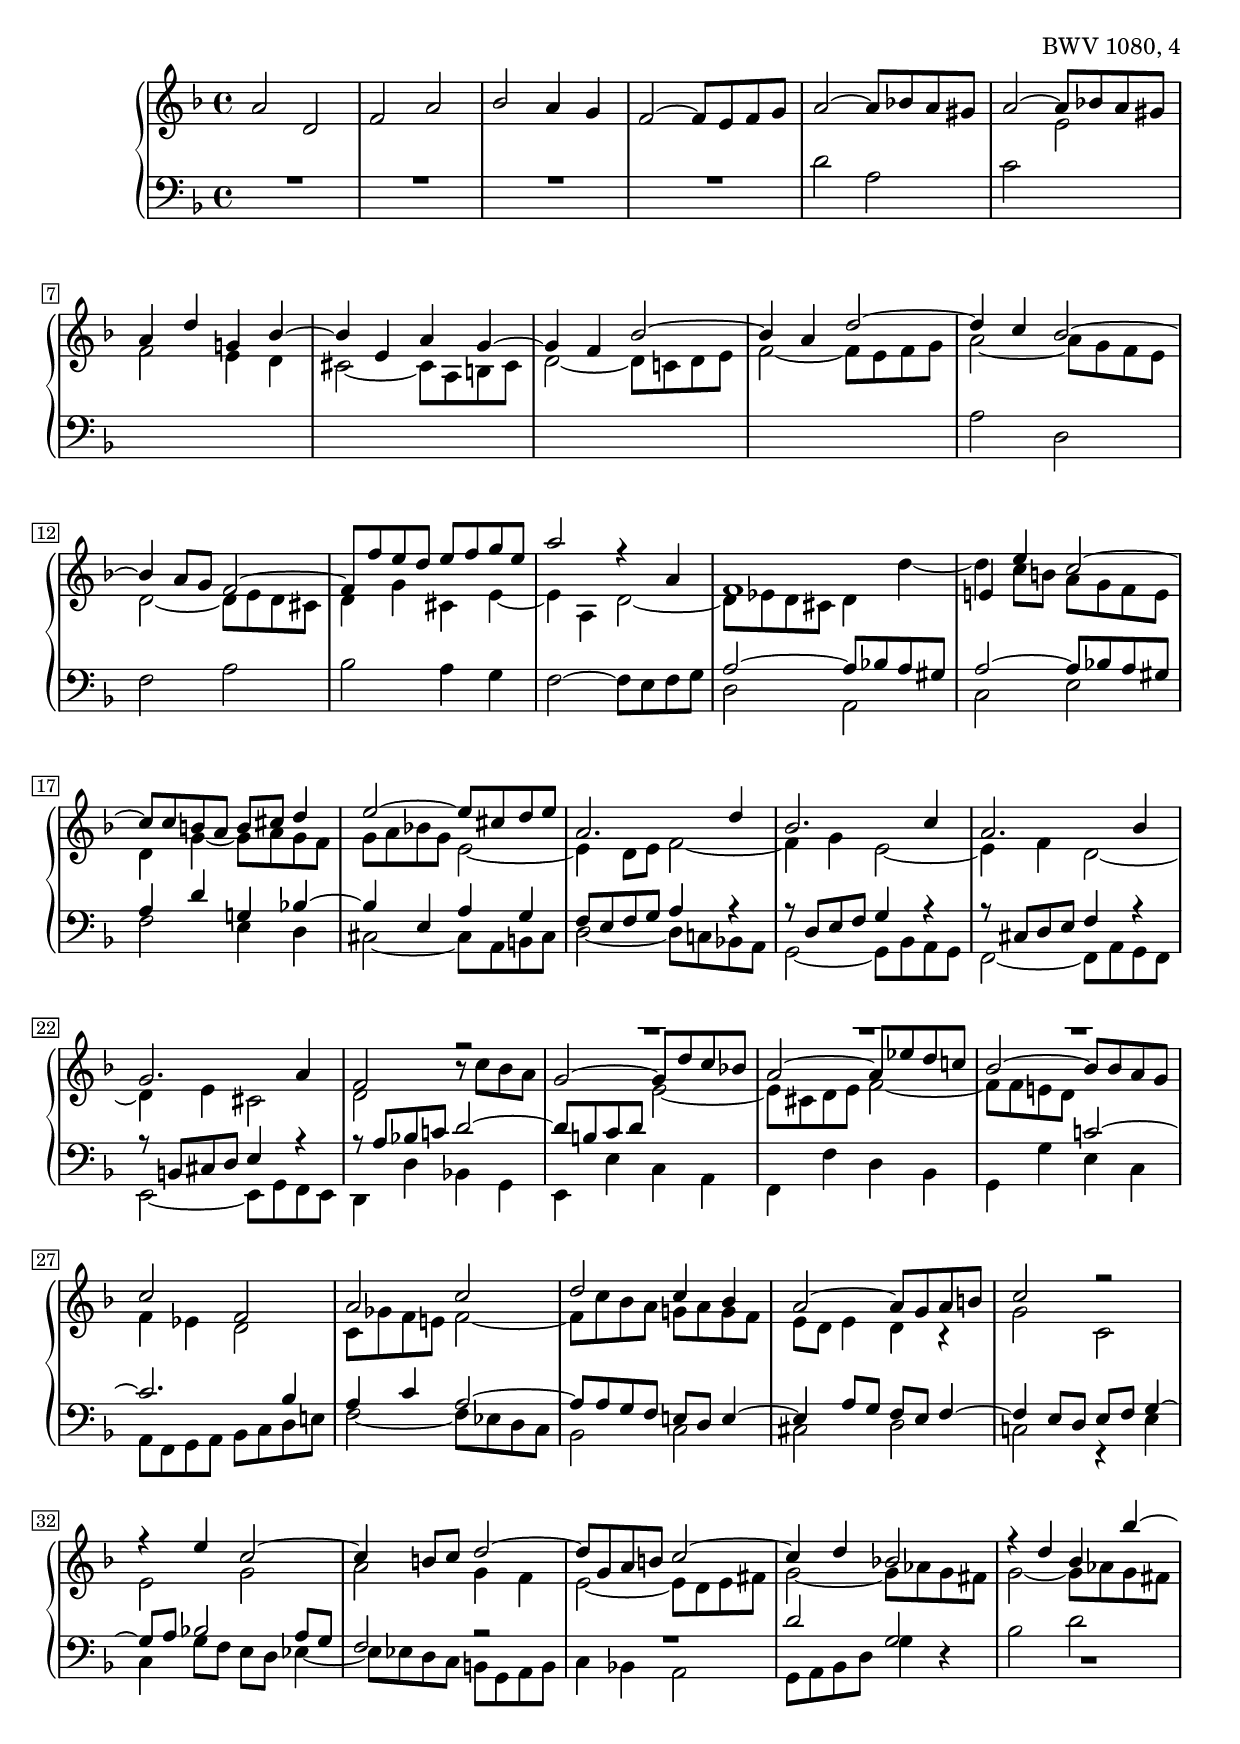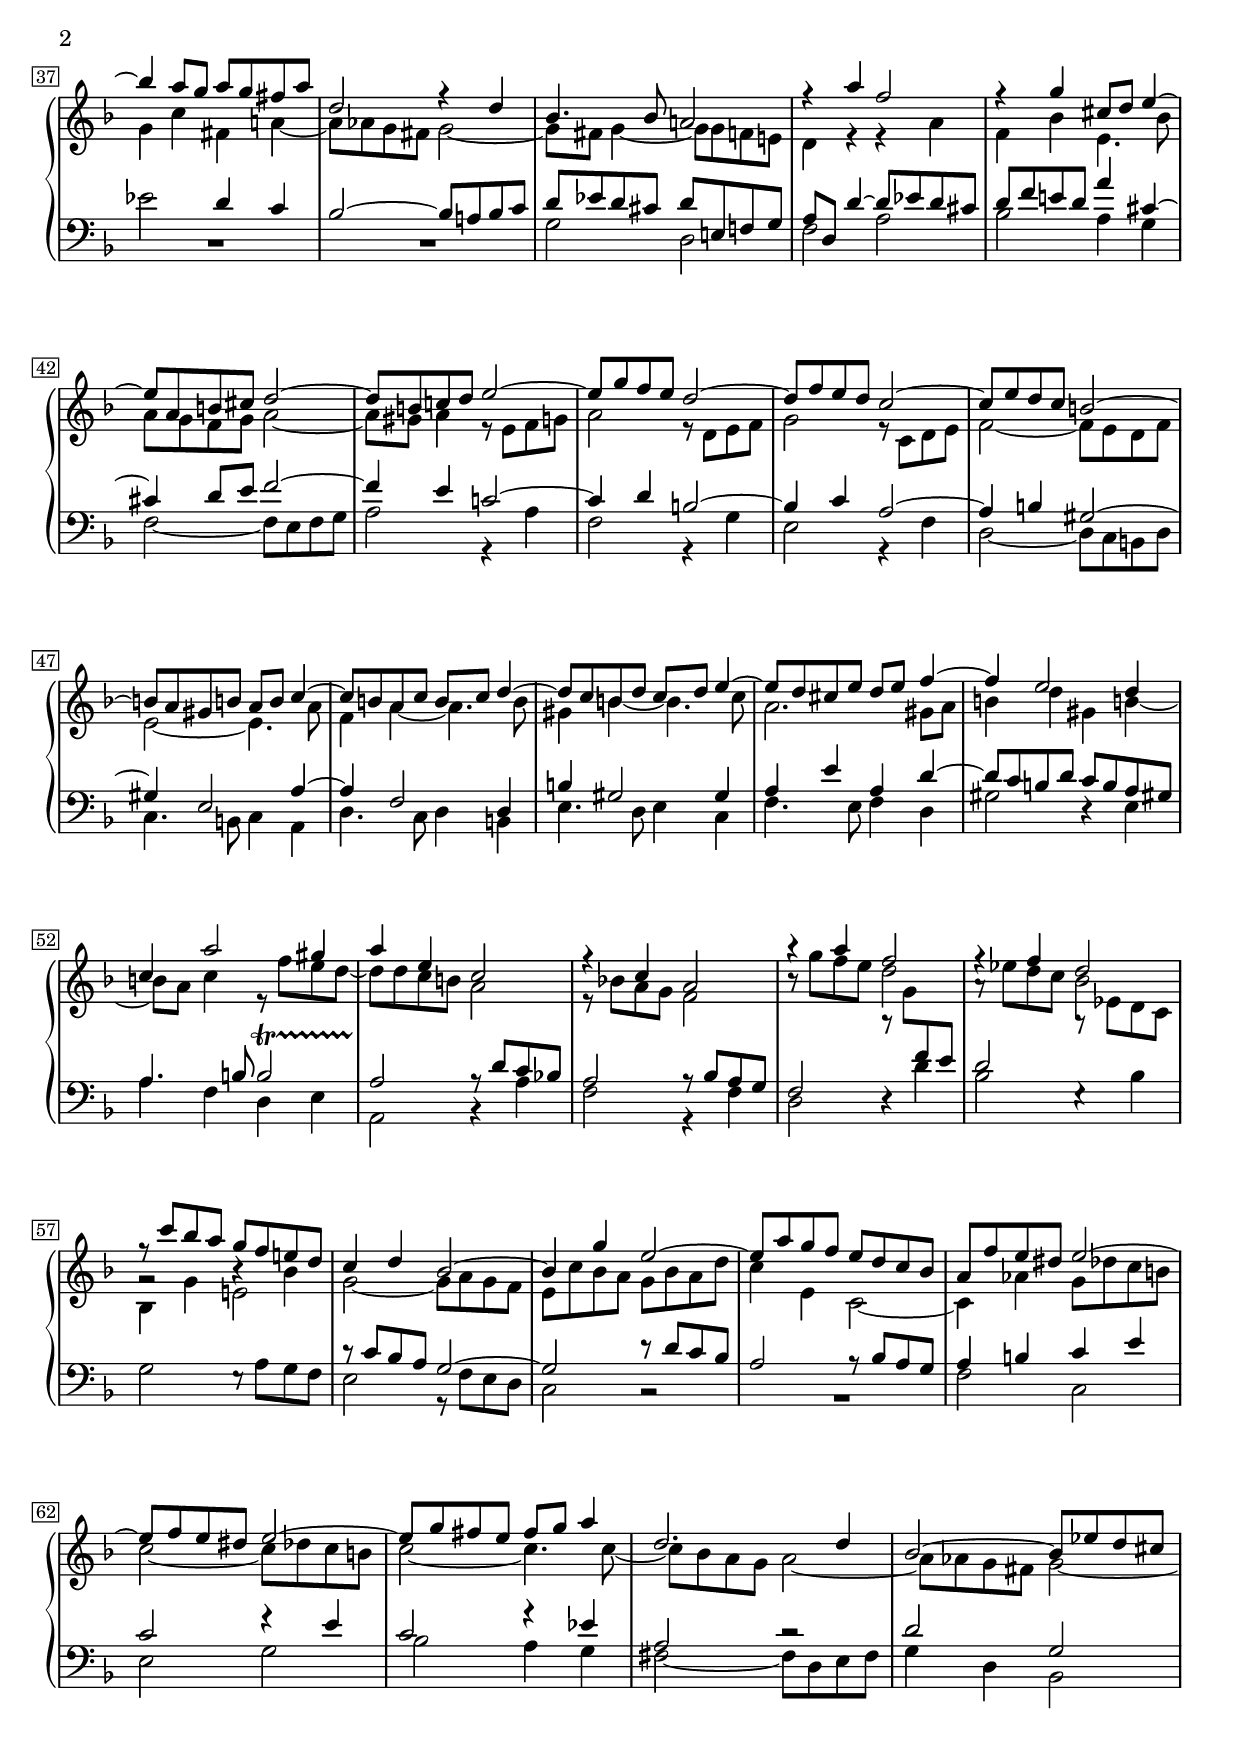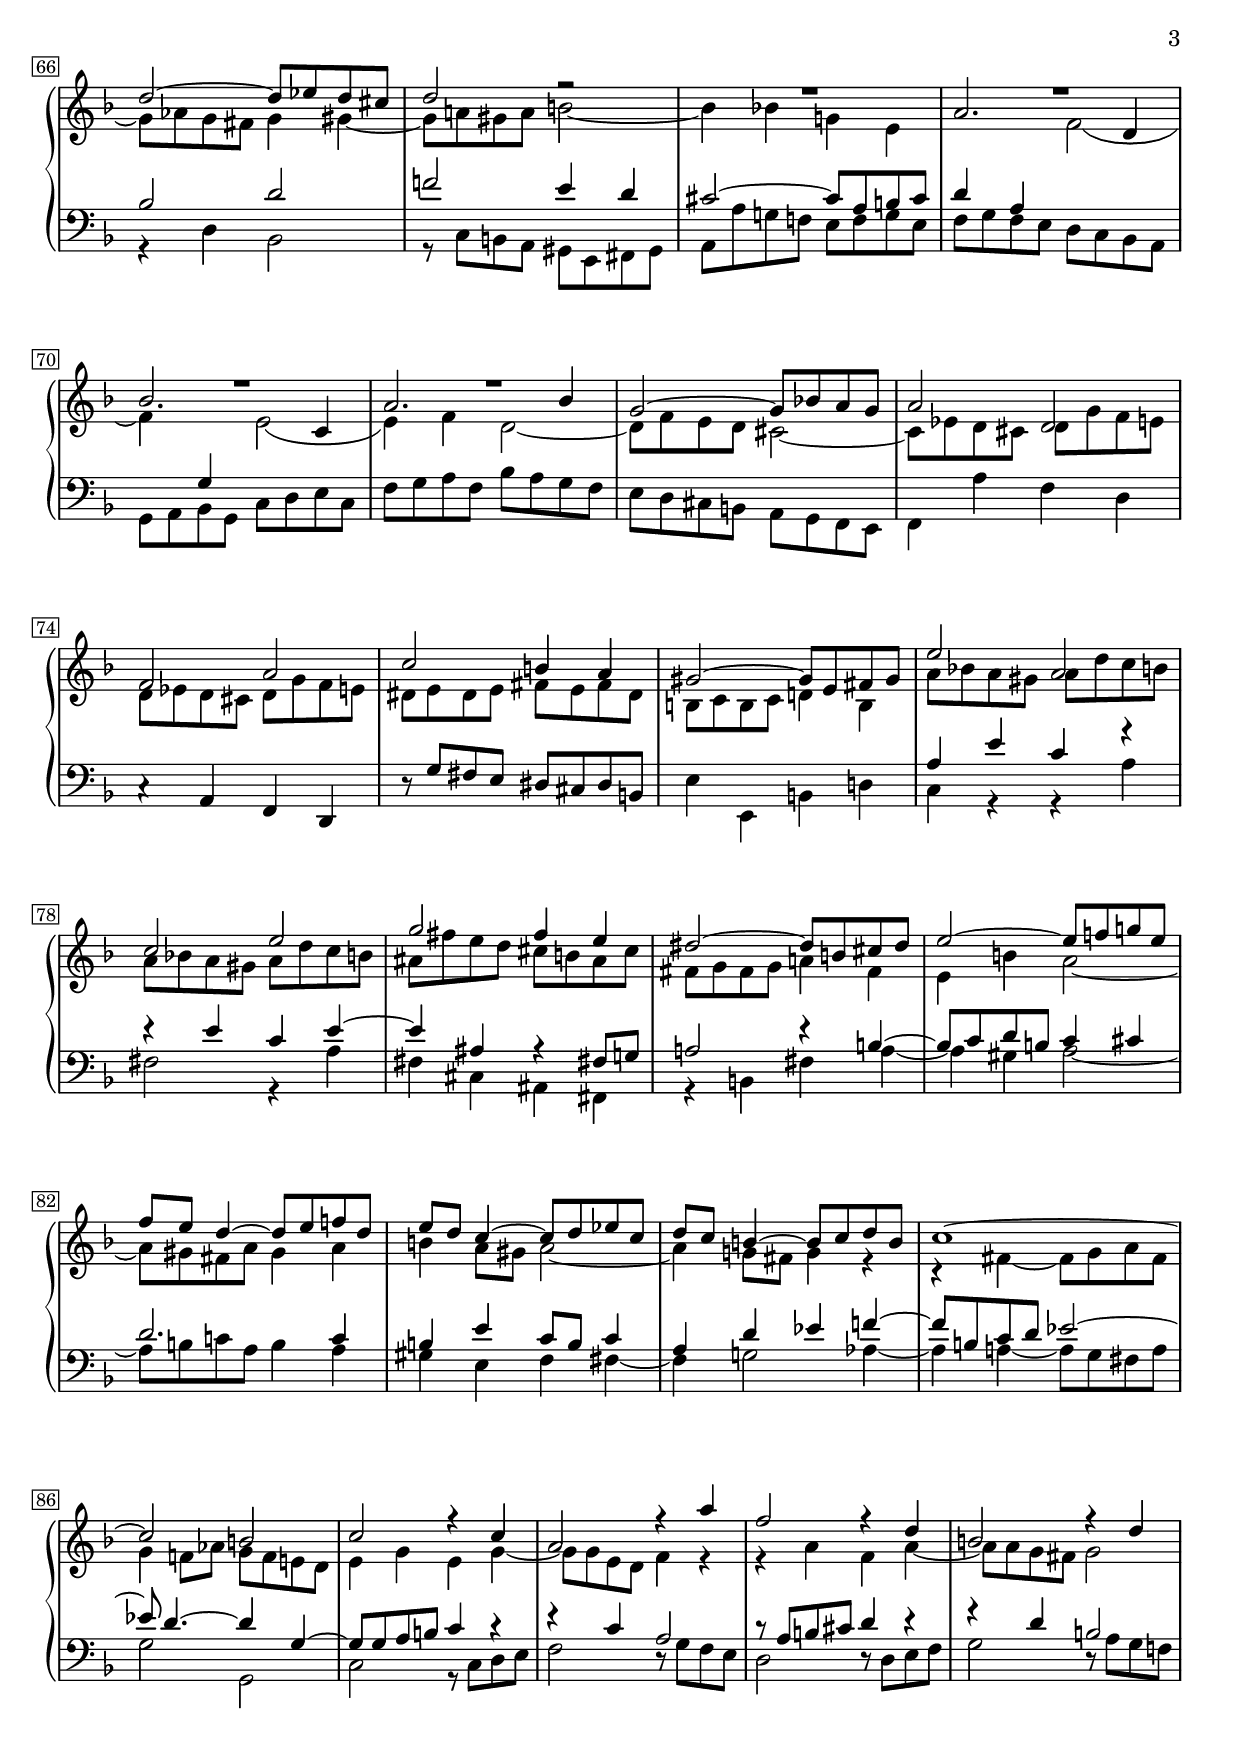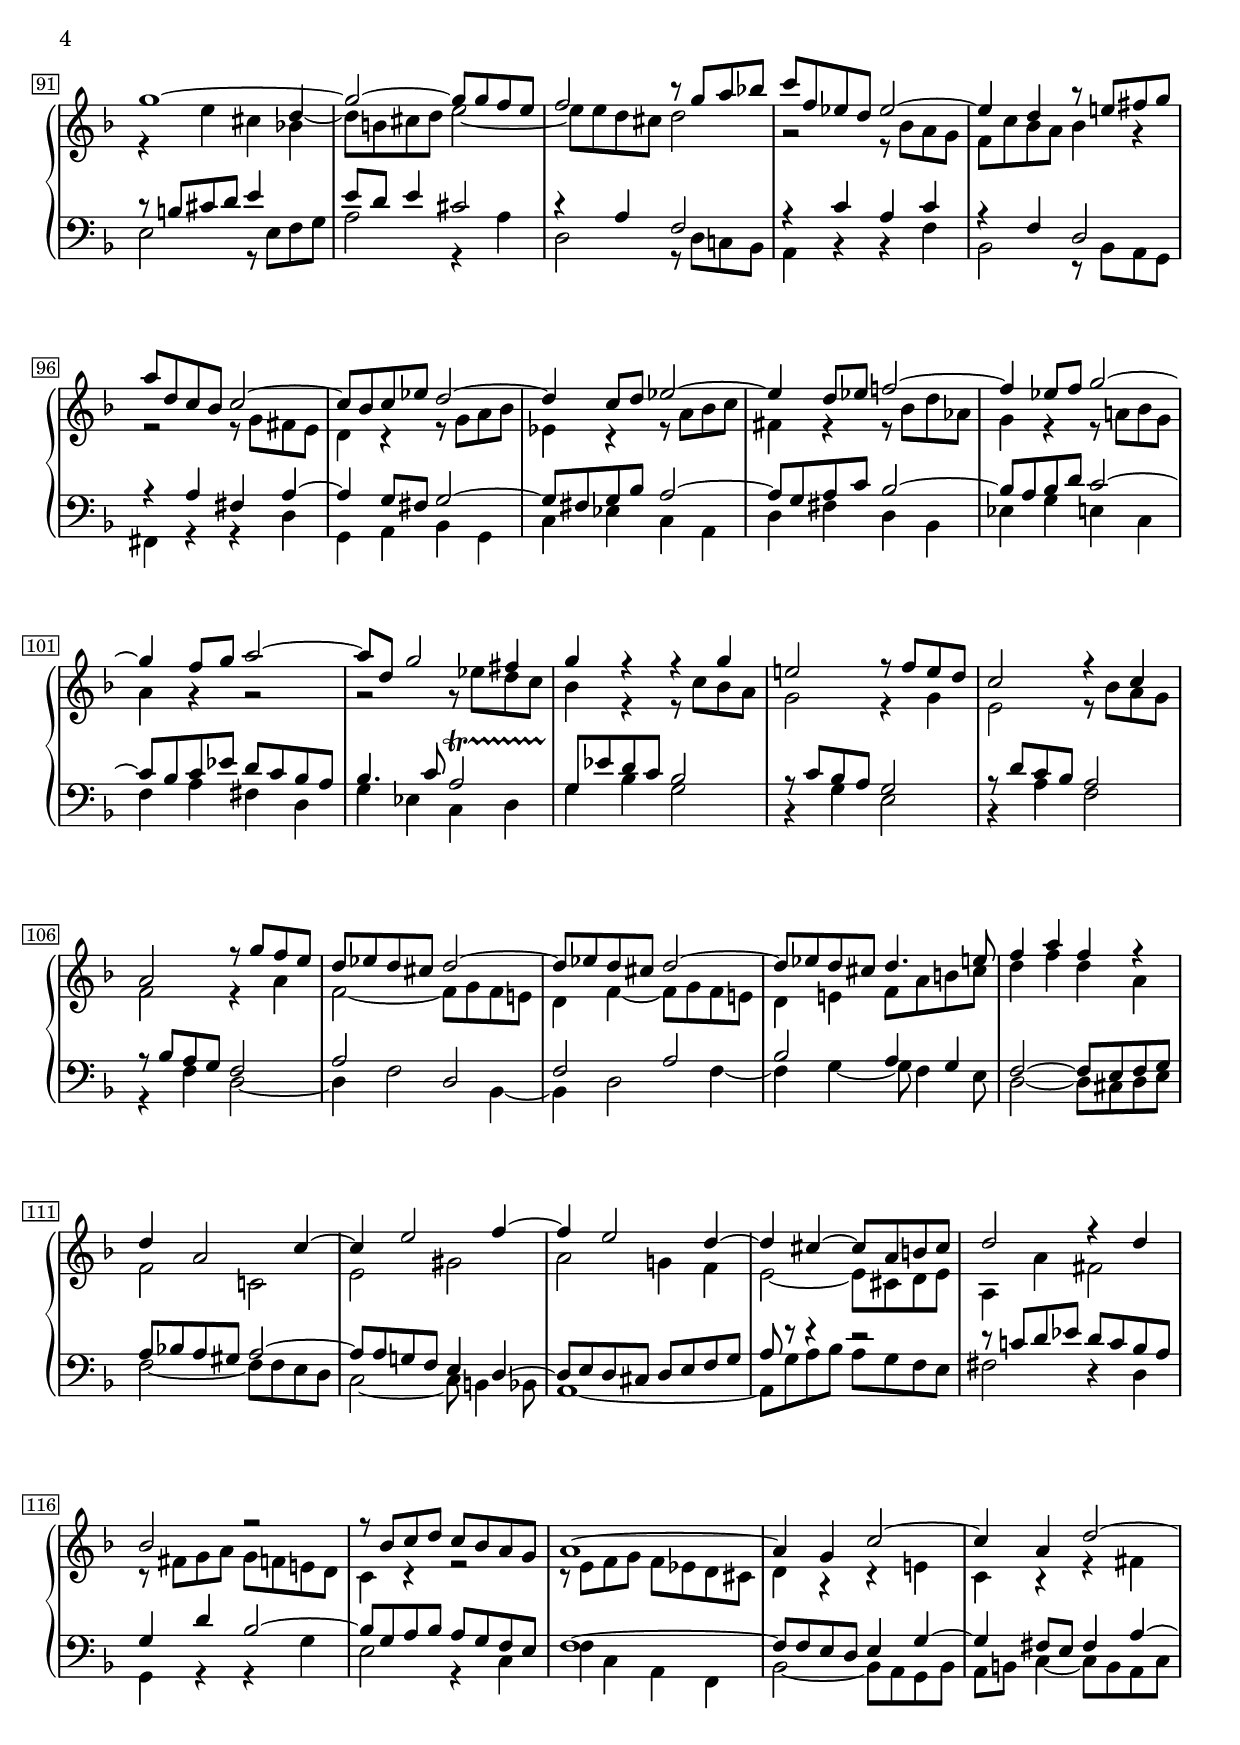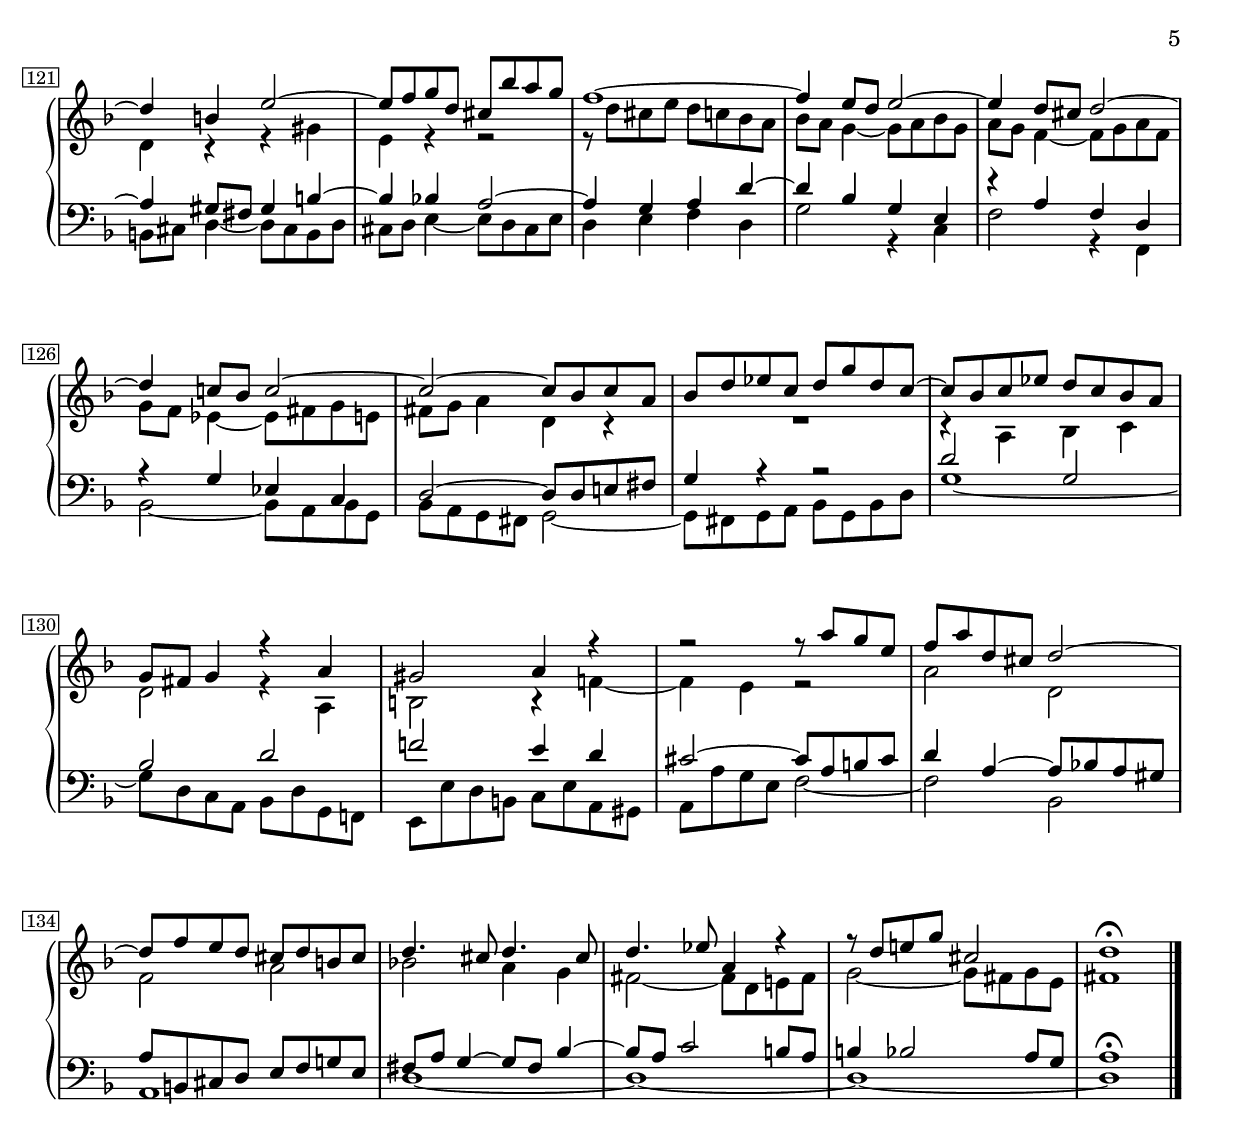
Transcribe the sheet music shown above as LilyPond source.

Global = {
  \key d \minor
  \time 4/4
  \include "../global.ly"
}

Soprano = \context Voice = "one" \relative c'' {
  \voiceOne
  %1
  | a2 d,
  | f a
  | bes a4 g
  | f2~ f8 e f g
  %5
  | a2~ a8 bes! a gis
  | a2~ a8 bes! a gis
  | a4 d g, bes~
  | bes e, a g~
  | g f bes2~
  %10
  | bes4 a d2~
  | d4 c bes2~
  | bes4 a8 g f2~
  | f8 f' e d e f g e
  | a2 r4 a,
  %15
  | f1
  | e4 e' c2~
  | c8 c b a b cis d4
  | e2~ e8 cis d e
  | a,2. d4
  %20
  | bes2. c4
  | a2. bes4
  | g2. a4
  | f2 r
  | \override MultiMeasureRest.staff-position = #6
    R1*3
  %27
  | c'2 f,
  | a c
  | d c4 bes
  %30
  | a2~ a8 g a b
  | c2 r
  | r4 e4 c2~
  | c4 b8 c d2~
  | d8 g, a b c2~
  %35
  | c4 d bes2
  | r4 d bes bes'~
  | bes a8 g a g fis a
  | d,2 r4 d
  | bes4. bes8 a2
  %40
  | r4 a' f2
  | r4 g cis,8 d e4~
  | e8 a, b cis d2~
  | d8 b c! d e2~
  | e8 g f e d2~
  %45
  | d8 f e d c2~
  | c8 e d c b2~
  | b8 a gis b a b c4~
  | c8 b a c b c d4~
  | d8 c b d c d e4~
  %50
  | e8 d cis e d e f4~
  | f e2 d4
  | c a'2 gis4
  | a e c2
  | r4 c a2
  %55
  | a'4\rest a f2
  | r4 f d2
  | r8 c' bes a g f e d
  | c4 d bes2~
  | bes4 g' e2~
  %60
  | e8 a g f e d c bes
  | a f' e dis e2~
  | e8 f e dis e2~
  | e8 g fis e fis g a4
  | d,2. d4
  %65
  | bes2~ bes8 ees d cis
  | d2~ d8 ees d cis
  | d2 r
  | \override MultiMeasureRest.staff-position = #2
    R1*4
  | s1*5
  %77
  | e2 a,
  | c e
  | g fis4 e
  %80
  | dis2~ dis8 b cis dis
  | e2~ e8 f! g e
  | f e d4~ d8 e f d
  | e d c4~ c8 d ees c
  | d c b4~ b8 c d b
  %85
  | c1~
  | c2 b
  | c r4 c
  | a2 r4 a'
  | f2 r4 d
  %90
  | b2 r4 d
  | g1~
  | g2~ g8 g f e
  | f2 r8 g a bes!
  | c f, ees d ees2~
  %95
  | ees4 d r8 e fis g
  | a d, c bes c2~
  | c8 bes c ees d2~
  | d4 c8 d ees2~
  | ees4 d8 ees f2~
  %100
  | f4 ees8 f g2~
  | g4 f8 g a2~
  | a8 d, g2 fis4
  | g r r g
  | e!2 r8 f e d
  %105
  | c2 r4 c
  | a2 r8 g' f e
  | d ees d cis d2~
  | d8 ees d cis d2~
  | d8 ees d cis d4. e8
  %110
  | f4 a f f\rest
  | d a2 c4~
  | c e2 f4~
  | f e2 d4~
  | d cis~ cis8 a b cis
  %115
  | d2 r4 d
  | bes2 r
  | r8 bes c d c bes a g
  | a1~
  | a4 g c2~
  %120
  | c4 a d2~
  | d4 b e2~
  | e8 f g d cis bes' a g
  | f1~
  | f4 e8 d e2~
  %125
  | e4 d8 cis d2~
  | d4 c!8 bes c2~
  | c~ c8 bes c a
  | bes d ees c d g d c~
  | c bes c ees d c bes a
  %130
  | g fis g4 r a
  | gis2 a4 r
  | r2 r8 a' g e
  | f a d, cis d2~
  | d8 f e d cis d b cis
  %135
  | d4. cis8 d4. cis8
  | d4. ees8 a,4 r
  | r8 d e! g cis,2
  | d1\fermata
  | \bar "|."
}

Alto = \context Voice = "two" \relative c' {
  \voiceTwo
  | s1*4
  %5
  | \change Staff = "lower"
    \stemDown
    d2 a
  | c
    \change Staff = "upper"
    e
  | f e4 d
  | cis2~ cis8 a b cis
  | d2~ d8 c! d e
  %10
  | f2~ f8 e f g
  | a2~ a8 g f e
  | d2~ d8 e d cis
  | d4 g cis, e~
  | e a, d2~
  %15
  | d8 ees d cis d4 d'~
  | d c8 b a g f e
  | d4 g~ g8 a g f
  | g a bes g e2~
  | e4 d8 e f2~
  %20
  | f4 g e2~
  | e4 f d2~
  | d4 e cis2
  | d b'8\rest c bes a
  | \stemUp
    g2^~ g8 d' c bes
  %25
  | a2^~ a8 ees' d c
  | bes2^~ bes8 bes a g
  | \stemDown
    f4 ees d2
  | c8 ges' f e f2~
  | f8 c' bes a g a g f
  %30
  | e d e4 d r
  | g2 c,
  | e g
  | a g4 f
  | e2~ e8 d e fis
  %35
  | g2~ g8 aes g fis
  | g2~ g8 aes g fis
  | g4 c fis, a~
  | a8 aes g fis g2~
  | g8 fis g4~ g8 g f e
  %40
  | d4 r r a'
  | f bes e,4. bes'8
  | a g f g a2~
  | a8 gis a4 r8 e f g
  | a2 r8 d, e f
  %45
  | g2 r8 c, d e
  | f2~ f8 e d f
  | e2~ e4. a8
  | f4 a~ a4. b8
  | gis4 b~ b4. c8
  %50
  | a2. gis8 a
  | b4 d gis, b!~
  | b8 a c4 r8 f e d~
  | d d c b a2
  | r8 bes! a g f2
  %55
  | b8\rest g' f e d2
  | a8\rest ees' d c bes2
  | g2\rest b4\rest bes
  | g2~ g8 a g f
  | e c' bes a g bes a d
  %60
  | c4 e, c2~
  | c4 aes' g8 des' c b
  | c2~ c8 des c b
  | c2~ c4. c8~
  | c bes a g a2~
  %65
  | a8 aes g fis g2~
  | g8 aes g fis g4 gis~
  | gis8 a gis a b2~
  | b4 bes g e
  | \stemUp
    a2. d,4
  %70
  | bes'2. c,4
  | a'2. bes4
  | g2^~ g8 bes a g
  | a2 d,
  | f a
  %75
  | c b4 a
  | gis2^~ gis8 e fis gis
  | \stemDown a bes! a gis a d c b
  | a bes! a gis a d c b
  | ais fis' e d cis b ais cis
  %80
  | fis, g fis g a4 fis
  | e b' a2~
  | a8 gis fis a gis4 a
  | b a8 gis a2~
  | a4 g8 fis g4 r
  %85
  | r fis~ fis8 g a fis
  | g4 f!8 aes g f e d
  | e4 g e g~
  | g8 g e d f4 r
  | r a f a~
  %90
  | a8 a g fis g2
  | r4 e' cis \stemUp d~ \stemDown
  | d8 b cis d e2~
  | e8 e d cis d2
  | g,\rest r8 bes a g
  %95
  | f c' bes a bes4 g\rest
  | r2 r8 g fis e
  | d4 r r8 g a bes
  | ees,4 r r8 a bes c
  | fis,4 r r8 bes d aes
  %100
  | g4 r r8 a! bes g
  | a4 g\rest g2\rest
  | g\rest g8\rest ees' d c
  | bes4 r r8 c bes a
  | g2 r4 g
  %105
  | e2 r8 bes' a g
  | f2 r4 a
  | f2~ f8 g f e
  | d4 f~ f8 g f e
  | d4 e f8 a b cis
  %110
  | d4 f d a
  | f2 c!
  | e gis
  | a g!4 f
  | e2~ e8 cis d e
  %115
  | a,4 a' fis2
  | r8 fis g a g f e d
  | c4 r r2
  | r8 e f g f ees d cis
  | d4 r r e
  %120
  | c r r fis
  | d r r gis
  | e r r2
  | r8 d' cis e d c bes a
  | bes a g4~ g8 a bes g
  %125
  | a g f4~ f8 g a f
  | g f ees4~ ees8 fis g e
  | fis g a4 d, r
  | R1
  | r4 a bes c
  %130
  | d2 r4 a
  | b2 r4 f'~
  | f e r2
  | a2 d,
  | f a
  %135
  | bes a4 g
  | fis2~ fis8 d e fis
  | g2~ g8 fis g e
  | fis1
}

Tenor = \context Voice = "three" \relative c' {
  \voiceThree
  \mergeDifferentlyDottedOn
  | R1*4
  | s1*6
  | \stemDown
    a2 d,
  | f a
  | bes a4 g
  | f2~ f8 e f g
  %15
  | \stemUp
    a2~ a8 bes! a gis
  | a2~ a8 bes! a gis
  | a4 d g, bes~
  | bes e, a g
  | f8 e f g a4 r
  %20
  | r8 d, e f g4 r
  | r8 cis, d e f4 r
  | r8 b, cis d e4 r
  | r8 a bes! c d2~
  | d8 b c d
    \change Staff = "upper"
    \stemDown
    e2_~
  %25
  | e8 cis d e f2_~
  | f8 f e! d
    \change Staff = "lower"
    \stemUp
    c2^~
  | c2. bes4
  | a c a2~
  | a8 a g f e d e4~
  %30
  | e a8 g f e f4~
  | f e8 d e f g4~
  | g8 a bes!2 a8 g
  | f2 r
  | R1
  %35
  | d'2 g,
  | \stemDown bes d
  | ees2 \stemUp d4 c
  | bes2~ bes8 a bes c
  | d ees d cis d e,! f g
  %40
  | a d, d'4~ d8 ees d cis
  | d f e! d a'4 cis,~
  | cis d8 e f2~
  | f4 e c2~
  | c4 d b2~
  %45
  | b4 c a2~
  | a4 b gis2~
  | gis4 e2 a4~
  | a f2 d4
  | b' gis2 gis4
  %50
  | a e' a, d~
  | d8 c b d c b a gis!
  | a4. b8 b2\startTrillSpan
  | a\stopTrillSpan r8 d c bes!
  | a2 r8 bes a g
  %55
  | f2
    \change Staff = "upper"
    \stemDown
    a8\rest g'
    \change Staff = "lower"
    \stemUp
    f e
  | d2
    \change Staff = "upper"
    \stemDown
    a8\rest ees' d c
  | bes4 g' e2
  | \change Staff = "lower"
    \stemUp
    r8 c bes a g2~
  | g d'8\rest d c bes
  %60
  | a2 r8 bes a g
  | a4 b c e
  | c2 r4 e
  | c2 r4 ees
  | a,2 r
  %65
  | d g,
  | bes d
  | f e4 d
  | cis2~ cis8 a b cis
  | d4 a
    \change Staff = "upper"
    \stemDown
    \shape #'((0 . 0) (0 . -1) (0 . -1) (0 . 0)) Tie
    f'2_~
  %70
  | f4
    \change Staff = "lower"
    \stemUp
    g,
    \change Staff = "upper"
    \stemDown
    \shape #'((0 . 0) (0 . -1) (0 . -1) (0 . 0)) Tie
    e'2_~
  | e4 f d2_~
  | d8 f e d cis2_~
  | cis8 ees d cis d g f e
  | d ees d cis d g f e
  %75
  | dis e dis e fis e fis dis
  | b c b c d4 b
  | \change Staff = "lower"
    \stemUp
    a e' c r
  | r e c e~
  | e ais, r fis!8 g!
  %80
  | a!2 r4 b~
  | b8 c d b c4 cis
  | d2. c4
  | b e c8 b c4
  | a d ees f~
  %85
  | f8 b, c d ees2~
  | ees8 d4.~ d4 g,~
  | g8 g a b c4 r
  | r c a2
  | r8 a b cis d4 r
  %90
  | r d b2
  | r8 b cis d e4
    \change Staff = "upper"
    \stemDown
    bes'!
  | \change Staff = "lower"
    \stemUp
    e,8 d e4 cis2
  | r4 a f2
  | r4 c' a c
  %95
  | r f, d2
  | r4 a' fis a~
  | a g8 fis g2~
  | g8 fis g bes a2~
  | a8 g a c bes2~
  %100
  | bes8 a bes d c2~
  | c8 bes c ees d c bes a
  | bes4. c8 a2\startTrillSpan
  | g8\stopTrillSpan ees' d c bes2
  | r8 c bes a g2
  %105
  | r8 d' c bes a2
  | r8 bes a g f2
  | a d,
  | f a
  | bes a4 g
  %110
  | f2~ f8 e f g
  | a bes! a gis a2~
  | a8 a g f e4 d~
  | d8 e d cis d e f g
  | a e'\rest e4\rest r2
  %115
  | r8 c d ees d c bes a
  | g4 d' bes2~
  | bes8 g a bes a g f e
  | f1~
  | f8 f e d e4 g~
  %120
  | g fis8 e fis4 a~
  | a gis8 fis gis4 b~
  | b bes a2~
  | a4 g a d~
  | d bes g e
  %125
  | r a f d
  | r g ees c
  | d2~ d8 d e fis
  | g4 r r2
  | d'2 g,
  %130
  | bes d
  | f e4 d
  | cis2~ cis8 a b cis
  | d4 a~ a8 bes! a gis
  | a b, cis d e f g e
  %135
  | fis a g4~ g8 fis bes4~
  | bes8 a c2 b8 a
  | b4 bes2 a8 g
  | a1\fermata
}

Bass = \context Voice = "four" \relative c {
  \voiceFour
  \mergeDifferentlyDottedOn
  | s1*14
  %15
  | d2 a
  | c e
  | f e4 d
  | cis2~ cis8 a b cis
  | d2~ d8 c bes a
  %20
  | g2~ g8 bes a g
  | f2~ f8 a g f
  | e2~ e8 g f e
  | d4 d' bes g
  | e e' c a
  %25
  | f f' d bes
  | g g' e c
  | a8 f g a bes c d e
  | f2~ f8 ees d c
  | bes2 c
  %30
  | cis d
  | c! r4 e
  | c g'8 f e d ees4~
  | ees8 ees d c b g a b
  | c4 bes! a2
  %35
  | g8 a bes d g4 d\rest
  | \override MultiMeasureRest.staff-position = #-2
    R1*3
  | g2 d
  %40
  | f a
  | bes a4 g
  | f2~ f8 e f g
  | a2 r4 a
  | f2 r4 g
  %45
  | e2 r4 f
  | d2~ d8 c b d
  | c4. b8 c4 a
  | d4. c8 d4 b
  | e4. d8 e4 c
  %50
  | f4. e8 f4 d
  | gis2 d4\rest e
  | a f d e
  | a,2 b4\rest a'
  | f2 r4 f
  %55
  | d2 d4\rest d'
  | bes2 e,4\rest bes'
  | g2 e8\rest a g f
  | e2 r8 f e d
  | c2 b\rest
  %60
  | \override MultiMeasureRest.staff-position = #-4
    R1
  | f'2 c
  | e g
  | bes a4 g
  | fis2~ fis8 d e fis
  %65
  | g4 d bes2
  | r4 d bes2
  | r8 c b a gis e fis gis
  | a a' g! f! e f g e
  | f g f e d c bes a
  %70
  | g a bes g c d e c
  | f g a f bes a g f
  | e d cis b a g f e
  | f4 a' f d
  | c\rest \stemUp a f d
  %75
  | d'8\rest g fis e dis cis dis b
  | \stemDown e4 e, b' d
  | c r r a'
  | fis2 r4 a
  | fis cis ais fis
  %80
  | r b fis' a~
  | a gis a2~
  | a8 b c a b4 a
  | gis e f fis~
  | fis g2 aes4~
  %85
  | aes a~ a8 g fis a
  | g2 g,
  | c r8 c d e
  | f2 d8\rest g f e
  | d2 d8\rest d e f
  %90
  | g2 d8\rest a' g f
  | e2 r8 e f g
  | a2 r4 a
  | d,2 r8 d c bes
  | a4 b\rest b\rest f'
  %95
  | bes,2 r8 bes a g
  | fis4 r r d'
  | g, a bes g
  | c ees c a
  | d fis d bes
  %100
  | ees g e c
  | f a fis d
  | g ees c d
  | g bes g2
  | b,4\rest g' e2
  %105
  | b4\rest a' f2
  | r4 f d2~
  | d4 f2 bes,4~
  | bes d2 f4~
  | f g~ g8 f4 e8
  %110
  | d2~ d8 cis d e
  | f2~ f8 f e d
  | c2~ c8 b4 bes8
  | a1~
  | a8 g' a bes a g f e
  %115
  | fis2 d4\rest d
  | g, r r g'
  | e2 r4 c
  | f c a f
  | bes2~ bes8 a g bes
  %120
  | a b c4~ c8 b a c
  | b cis d4~ d8 cis b d
  | cis d e4~ e8 d cis e
  | d4 e f d
  | g2 r4 c,
  %125
  | f2 r4 f,
  | bes2~ bes8 a bes g
  | bes a g fis g2~
  | g8 fis g a bes g bes d
  | g1~
  %130
  | g8 d c a bes d g, f
  | e e' d b c e a, gis
  | a a' g e f2~
  | f bes,
  | a1
  %135
  | d~
  | d~
  | d~
  | d
}

\score {
  \new PianoStaff
  <<
    \accidentalStyle Score.piano
    \context Staff = "upper" <<
      \set Staff.midiInstrument = #"acoustic grand"
      \Global
      \clef treble
      \Soprano
      \Alto
    >>
    \context Staff = "lower" <<
      \set Staff.midiInstrument = #"acoustic grand"
      \Global
      \clef bass
      \Tenor
      \Bass
    >>
  >>
  \header {
    %composer = "Johann Sebastian Bach"
    opus = "BWV 1080, 4"
    title = ##f
    subtitle = \markup { \smallCaps "Contrapunctus IV" }
  }
  \layout { }
  \midi { \tempo 4=180 }
}
